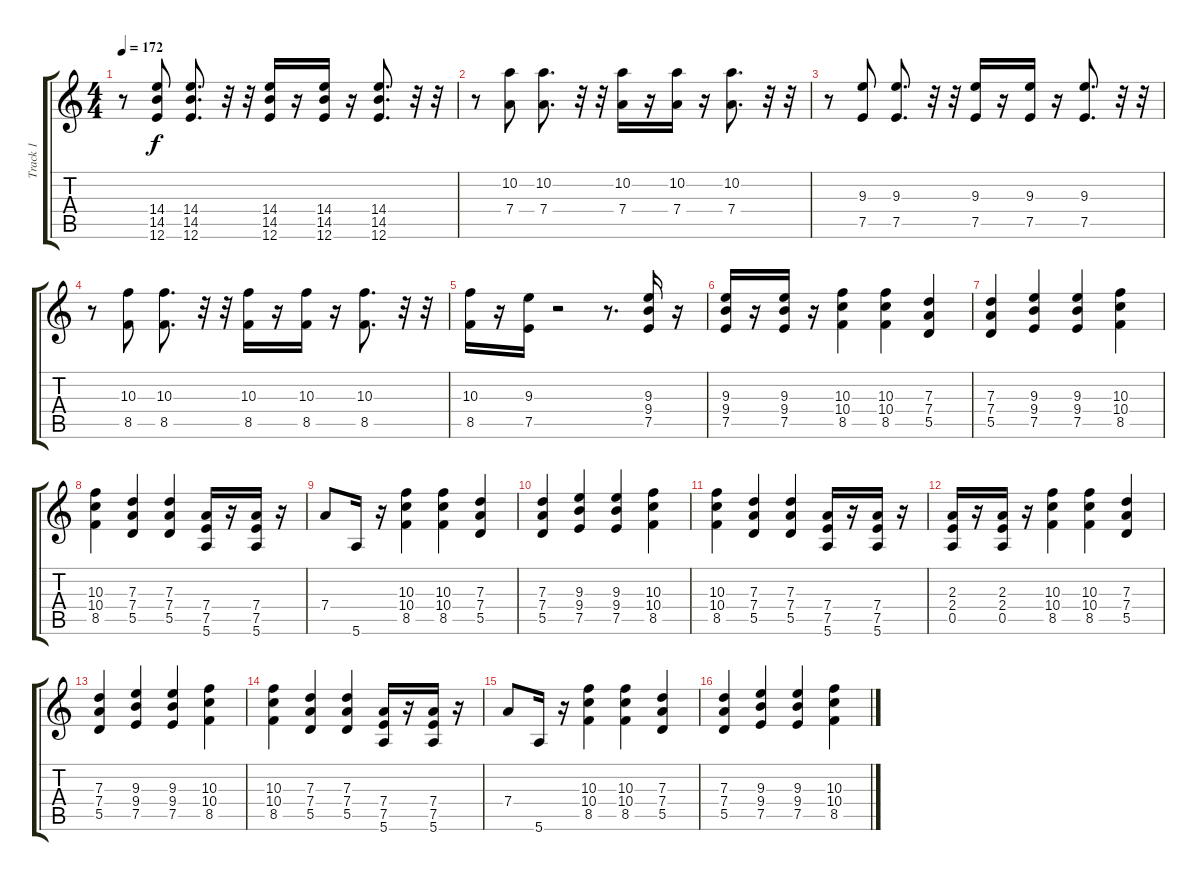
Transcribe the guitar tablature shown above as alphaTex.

\track ("Track 1" "Track 1") {instrument distortionguitar}
\staff {score tabs}
\tuning (E4 B3 G3 D3 A2 E2) {hide}
\ts (4 4)
\tempo 172
\clef g2
\ks c
r.8{dy f} (14.4 14.5 12.6).8 (14.4 14.5 12.6).8{d} r.32 r.32 (14.4 14.5 12.6).16 r.16 (14.4 14.5 12.6).16 r.16 (14.4 14.5 12.6).8{d} r.32 r.32 |
r.8 (10.2 7.4).8 (10.2 7.4).8{d} r.32 r.32 (10.2 7.4).16 r.16 (10.2 7.4).16 r.16 (10.2 7.4).8{d} r.32 r.32 |
r.8 (9.3 7.5).8 (9.3 7.5).8{d} r.32 r.32 (9.3 7.5).16 r.16 (9.3 7.5).16 r.16 (9.3 7.5).8{d} r.32 r.32 |
r.8 (10.3 8.5).8 (10.3 8.5).8{d} r.32 r.32 (10.3 8.5).16 r.16 (10.3 8.5).16 r.16 (10.3 8.5).8{d} r.32 r.32 |
(10.3 8.5).16 r.16 (9.3 7.5).16 r.2 r.8{d} (9.3 9.4 7.5).16 r.16 |
(9.3 9.4 7.5).16 r.16 (9.3 9.4 7.5).16 r.16 (10.3 10.4 8.5).4 (10.3 10.4 8.5).4 (7.3 7.4 5.5).4 |
(7.3 7.4 5.5).4 (9.3 9.4 7.5).4 (9.3 9.4 7.5).4 (10.3 10.4 8.5).4 |
(10.3 10.4 8.5).4 (7.3 7.4 5.5).4 (7.3 7.4 5.5).4 (7.4 7.5 5.6).16 r.16 (7.4 7.5 5.6).16 r.16 |
7.4.8 5.6.16 r.16 (10.3 10.4 8.5).4 (10.3 10.4 8.5).4 (7.3 7.4 5.5).4 |
(7.3 7.4 5.5).4 (9.3 9.4 7.5).4 (9.3 9.4 7.5).4 (10.3 10.4 8.5).4 |
(10.3 10.4 8.5).4 (7.3 7.4 5.5).4 (7.3 7.4 5.5).4 (7.4 7.5 5.6).16 r.16 (7.4 7.5 5.6).16 r.16 |
(2.3 2.4 0.5).16 r.16 (2.3 2.4 0.5).16 r.16 (10.3 10.4 8.5).4 (10.3 10.4 8.5).4 (7.3 7.4 5.5).4 |
(7.3 7.4 5.5).4 (9.3 9.4 7.5).4 (9.3 9.4 7.5).4 (10.3 10.4 8.5).4 |
(10.3 10.4 8.5).4 (7.3 7.4 5.5).4 (7.3 7.4 5.5).4 (7.4 7.5 5.6).16 r.16 (7.4 7.5 5.6).16 r.16 |
7.4.8 5.6.16 r.16 (10.3 10.4 8.5).4 (10.3 10.4 8.5).4 (7.3 7.4 5.5).4 |
(7.3 7.4 5.5).4 (9.3 9.4 7.5).4 (9.3 9.4 7.5).4 (10.3 10.4 8.5).4
